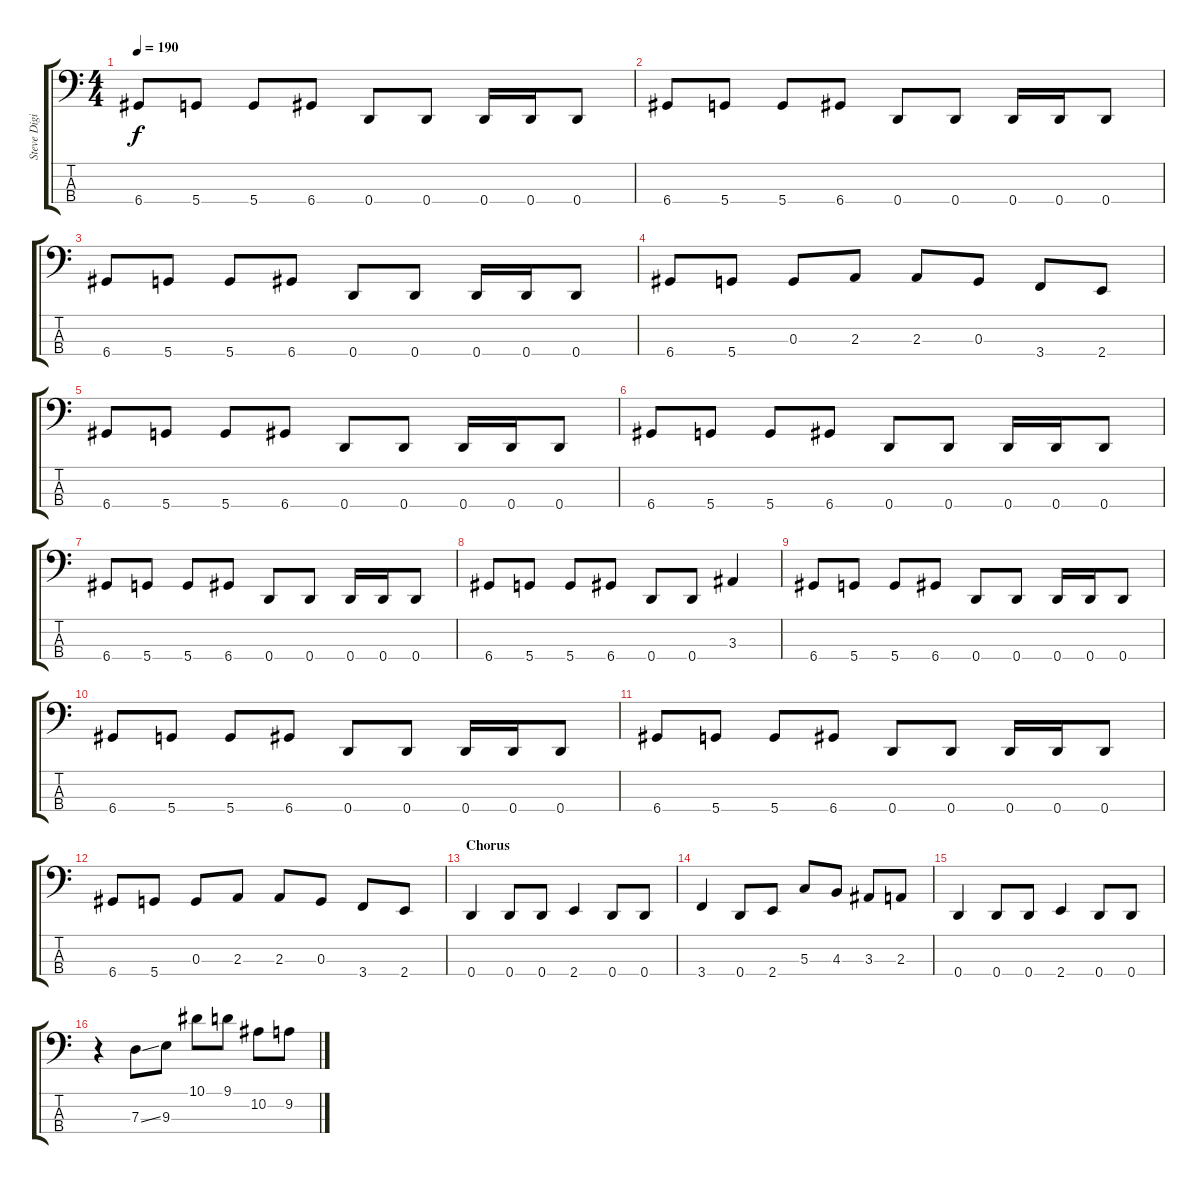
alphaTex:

\track ("Steve Digiorgio - Bass Guitar" "Steve Digi") {instrument fretlessbass}
\staff {score tabs}
\tuning (F2 C2 G1 D1) {hide}
\ts (4 4)
\tempo 190
\clef f4
\ks c
6.4.8{dy f} 5.4.8 5.4.8 6.4.8 0.4.8 0.4.8 0.4.16 0.4.16 0.4.8 |
6.4.8 5.4.8 5.4.8 6.4.8 0.4.8 0.4.8 0.4.16 0.4.16 0.4.8 |
6.4.8 5.4.8 5.4.8 6.4.8 0.4.8 0.4.8 0.4.16 0.4.16 0.4.8 |
6.4.8 5.4.8 0.3.8 2.3.8 2.3.8 0.3.8 3.4.8 2.4.8 |
6.4.8 5.4.8 5.4.8 6.4.8 0.4.8 0.4.8 0.4.16 0.4.16 0.4.8 |
6.4.8 5.4.8 5.4.8 6.4.8 0.4.8 0.4.8 0.4.16 0.4.16 0.4.8 |
6.4.8 5.4.8 5.4.8 6.4.8 0.4.8 0.4.8 0.4.16 0.4.16 0.4.8 |
6.4.8 5.4.8 5.4.8 6.4.8 0.4.8 0.4.8 3.3.4 |
6.4.8 5.4.8 5.4.8 6.4.8 0.4.8 0.4.8 0.4.16 0.4.16 0.4.8 |
6.4.8 5.4.8 5.4.8 6.4.8 0.4.8 0.4.8 0.4.16 0.4.16 0.4.8 |
6.4.8 5.4.8 5.4.8 6.4.8 0.4.8 0.4.8 0.4.16 0.4.16 0.4.8 |
6.4.8 5.4.8 0.3.8 2.3.8 2.3.8 0.3.8 3.4.8 2.4.8 |
\section ("" "Chorus")
0.4.4 0.4.8 0.4.8 2.4.4 0.4.8 0.4.8 |
3.4.4 0.4.8 2.4.8 5.3.8 4.3.8 3.3.8 2.3.8 |
0.4.4 0.4.8 0.4.8 2.4.4 0.4.8 0.4.8 |
r.4 7.3{ss}.8 9.3.8 10.1.8 9.1.8 10.2.8 9.2.8
